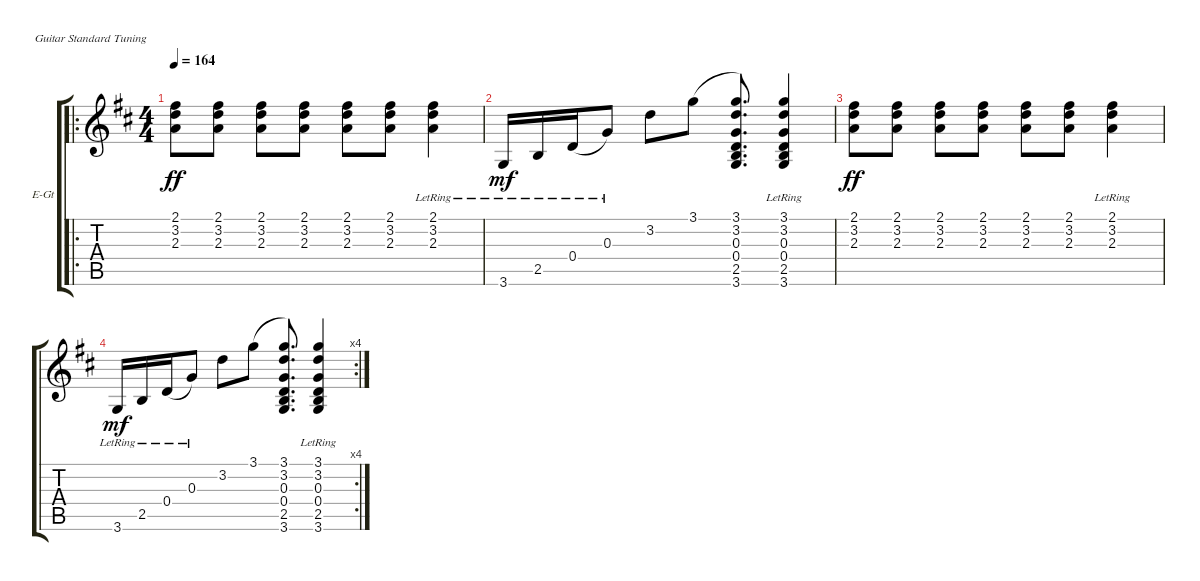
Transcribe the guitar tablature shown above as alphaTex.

\bracketExtendMode groupsimilarinstruments
\firstSystemTrackNameOrientation horizontal
\otherSystemsTrackNameOrientation horizontal
\chordDiagramsInScore
\track ("Guitar Part 1" "E-Gt") {instrument overdrivenguitar}
\staff {score tabs}
\tuning (E4 B3 G3 D3 A2 E2)
\ro
\ts (4 4)
\tempo 164
\clef g2
\ks d
(2.3 2.1 3.2).8{dy ff} (2.3 2.1 3.2).8 (2.3 2.1 3.2).8 (2.3 2.1 3.2).8 (2.3 2.1 3.2).8 (2.3 2.1 3.2).8 (2.3{lr} 2.1 3.2).4 |
3.6{lr}.16{dy mf beam merge} 2.5{lr}.16{beam merge} 0.4{lr}.16{legatoorigin} 0.3{lr}.8 3.2.8 3.1.8{legatoorigin} (0.3 0.4 2.5 3.6 3.2 3.1).8{d} (0.3{lr} 0.4{lr} 2.5{lr} 3.6{lr} 3.1 3.2).4 |
(2.3 2.1 3.2).8{dy ff} (2.3 2.1 3.2).8 (2.3 2.1 3.2).8 (2.3 2.1 3.2).8 (2.3 2.1 3.2).8 (2.3 2.1 3.2).8 (2.3{lr} 2.1 3.2).4 |
\rc 4
3.6{lr}.16{dy mf beam merge} 2.5{lr}.16{beam merge} 0.4{lr}.16{legatoorigin} 0.3{lr}.8 3.2.8 3.1.8{legatoorigin} (0.3 0.4 2.5 3.6 3.2 3.1).8{d} (0.3{lr} 0.4{lr} 2.5{lr} 3.6{lr} 3.1 3.2).4
